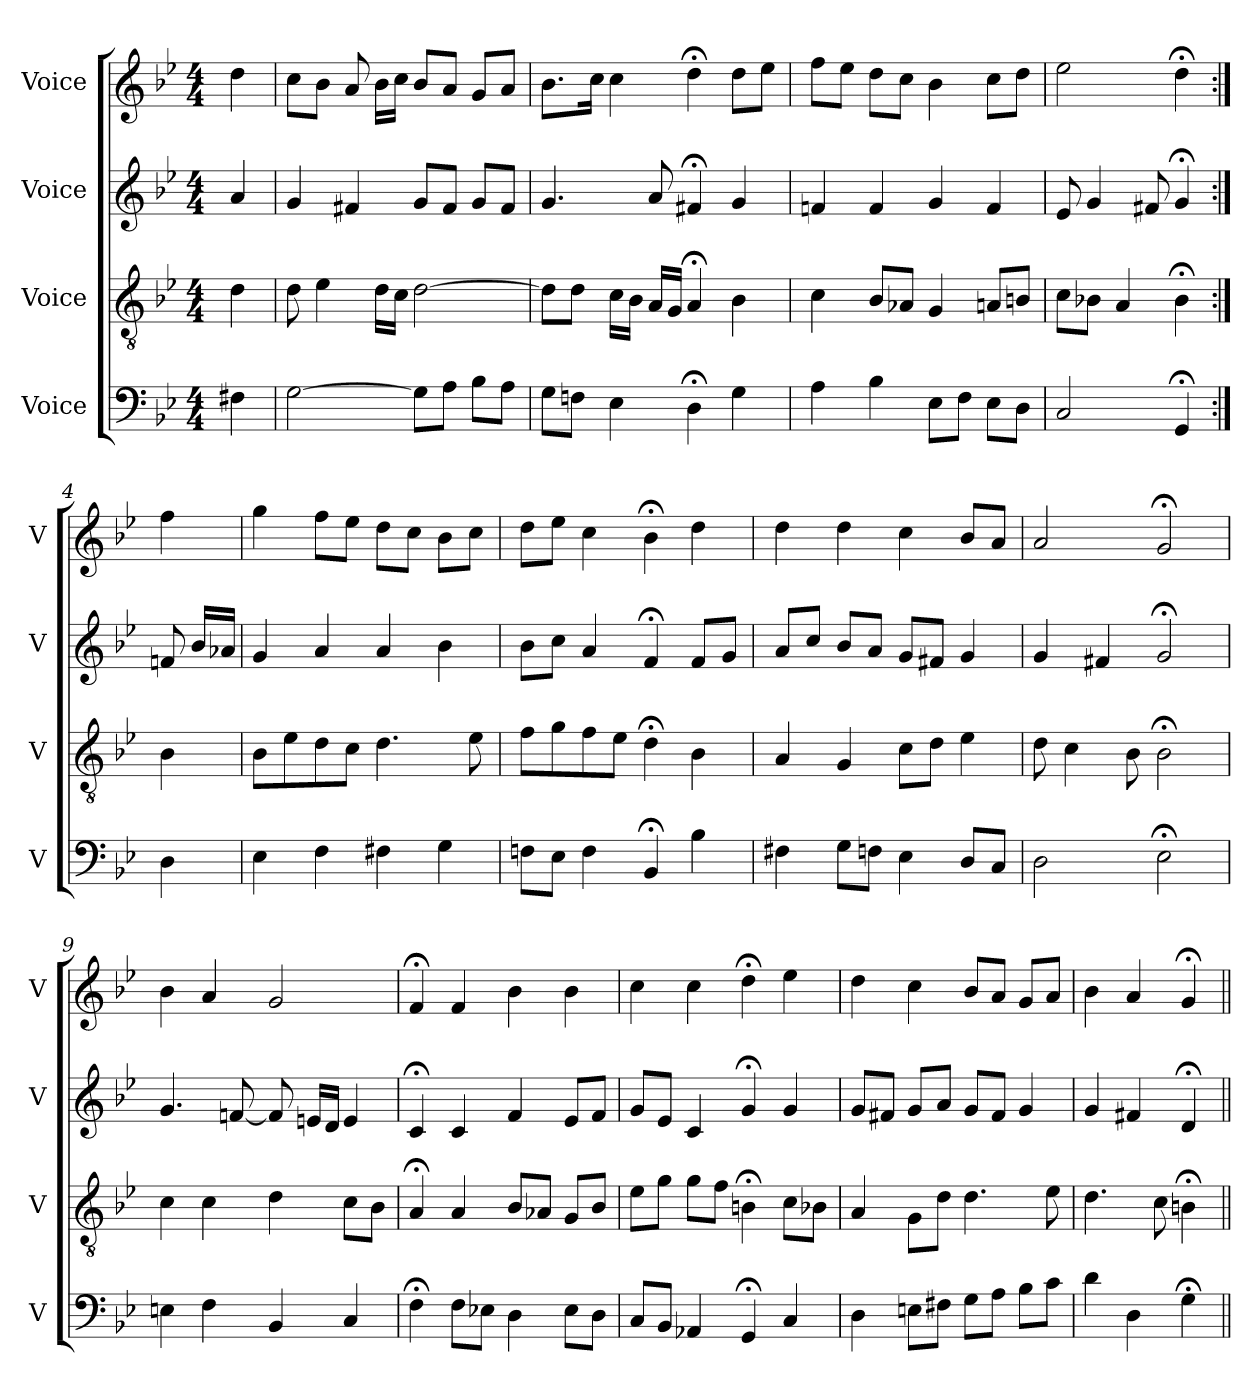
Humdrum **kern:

**kern	**kern	**kern	**kern
*part4	*part3	*part2	*part1
*staff4	*staff3	*staff2	*staff1
*I"Voice	*I"Voice	*I"Voice	*I"Voice
*I'V	*I'V	*I'V	*I'V
*clefF4	*clefGv2	*clefG2	*clefG2
*k[b-e-]	*k[b-e-]	*k[b-e-]	*k[b-e-]
*M4/4	*M4/4	*M4/4	*M4/4
=	=	=	=
4F#X\	4d\	4a/	4dd\
=1	=1	=1	=1
[2G\	8d\	4g/	8cc\L
.	4e-\	.	8b-\J
.	.	4f#X/	8a/
.	16d\LL	.	16b-\LL
.	16c\JJ	.	16cc\JJ
8G\L]	[2d\	8g/L	8b-/L
8A\J	.	8f#/J	8a/J
8B-\L	.	8g/L	8g/L
8A\J	.	8f#/J	8a/J
=2	=2	=2	=2
8G\L	8d\L]	4.g/	8.b-\L
8Fn\J	8d\J	.	.
.	.	.	16cc\Jk
4E-\	16c\LL	.	4cc\
.	16B-\JJ	.	.
.	16A/LL	8a/	.
.	16G/JJ	.	.
4D;<\	4A;</	4f#X;</	4dd;<\
4G\	4B-\	4g/	8dd\L
.	.	.	8ee-\J
=3	=3	=3	=3
4A\	4c\	4fn/	8ff\L
.	.	.	8ee-\J
4B-\	8B-/L	4f/	8dd\L
.	8A-X/J	.	8cc\J
8E-\L	4G/	4g/	4b-\
8F\J	.	.	.
8E-\L	8An/L	4f/	8cc\L
8D\J	8Bn/J	.	8dd\J
=4	=4	=4	=4
2C/	8c\L	8e-/	2ee-\
.	8B-X\J	4g/	.
.	4A/	.	.
.	.	8f#X/	.
4GG;</	4B-;<\	4g;</	4dd;<\
!!LO:LB:g=z
=4X1:|!	=4X1:|!	=4X1:|!	=4X1:|!
4D\	4B-\	8fn/	4ff\
.	.	16b-/LL	.
.	.	16a-X/JJ	.
=5	=5	=5	=5
4E-\	8B-\L	4g/	4gg\
.	8e-\	.	.
4F\	8d\	4a/	8ff\L
.	8c\J	.	8ee-\J
4F#X\	4.d\	4a/	8dd\L
.	.	.	8cc\J
4G\	.	4b-\	8b-\L
.	8e-\	.	8cc\J
=6	=6	=6	=6
8Fn\L	8f\L	8b-\L	8dd\L
8E-\J	8g\	8cc\J	8ee-\J
4F\	8f\	4a/	4cc\
.	8e-\J	.	.
4BB-;</	4d;<\	4f;</	4b-;<\
4B-\	4B-\	8f/L	4dd\
.	.	8g/J	.
=7	=7	=7	=7
4F#X\	4A/	8a/L	4dd\
.	.	8cc/J	.
8G\L	4G/	8b-/L	4dd\
8Fn\J	.	8a/J	.
4E-\	8c\L	8g/L	4cc\
.	8d\J	8f#X/J	.
8D/L	4e-\	4g/	8b-/L
8C/J	.	.	8a/J
=8	=8	=8	=8
2D\	8d\	4g/	2a/
.	4c\	.	.
.	.	4f#X/	.
.	8B-\	.	.
2E-;<\	2B-;<\	2g;</	2g;</
!!LO:LB:g=z
=9	=9	=9	=9
4En\	4c\	4.g/	4b-\
4F\	4c\	.	4a/
.	.	[8fn/	.
4BB-/	4d\	8f/]	2g/
.	.	16en/LL	.
.	.	16d/JJ	.
4C/	8c\L	4e/	.
.	8B-\J	.	.
=10	=10	=10	=10
4F;<\	4A;</	4c;</	4f;</
8F\L	4A/	4c/	4f/
8E-X\J	.	.	.
4D\	8B-/L	4f/	4b-\
.	8A-X/J	.	.
8E-\L	8G/L	8e-/L	4b-\
8D\J	8B-/J	8f/J	.
=11	=11	=11	=11
8C/L	8e-\L	8g/L	4cc\
8BB-/J	8g\J	8e-/J	.
4AA-X/	8g\L	4c/	4cc\
.	8f\J	.	.
4GG;</	4Bn;<\	4g;</	4dd;<\
4C/	8c\L	4g/	4ee-\
.	8B-X\J	.	.
=12	=12	=12	=12
4D\	4A/	8g/L	4dd\
.	.	8f#X/J	.
8En\L	8G\L	8g/L	4cc\
8F#X\J	8d\J	8a/J	.
8G\L	4.d\	8g/L	8b-/L
8A\J	.	8f#/J	8a/J
8B-\L	.	4g/	8g/L
8c\J	8e-\	.	8a/J
!!LO:PB:g=z
=13	=13	=13	=13
4d\	4.d\	4g/	4b-\
4D\	.	4f#X/	4a/
.	8c\	.	.
4G;<\	4Bn;<\	4d;</	4g;</
=||	=||	=||	=||
*-	*-	*-	*-
